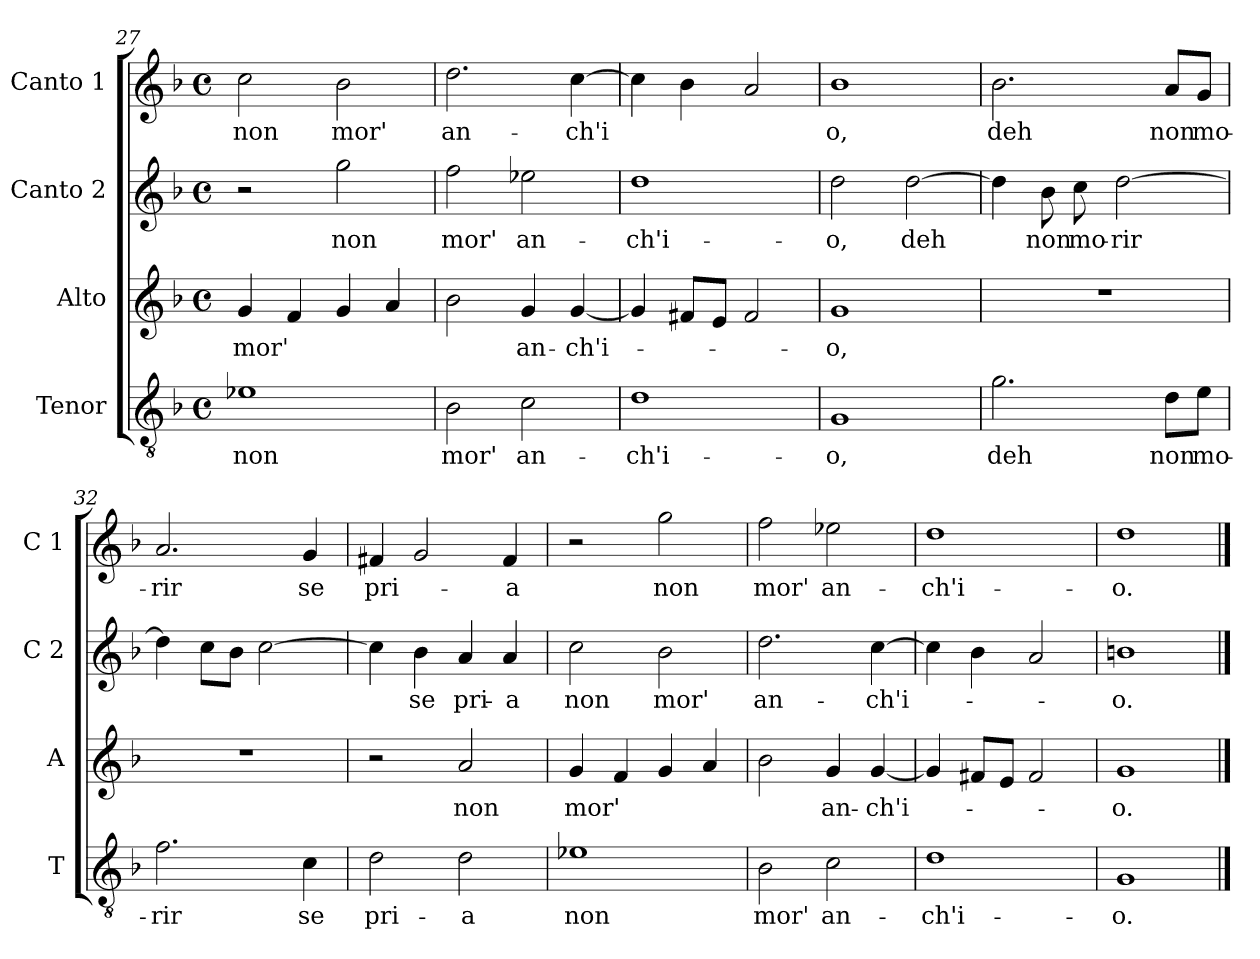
**kern	**text	**kern	**text	**kern	**text	**kern	**text
*part4	*part4	*part3	*part3	*part2	*part2	*part1	*part1
*staff4	*staff4	*staff3	*staff3	*staff2	*staff2	*staff1	*staff1
*I"Tenor	*	*I"Alto	*	*I"Canto 2	*	*I"Canto 1	*
*I'T	*	*I'A	*	*I'C 2	*	*I'C 1	*
*clefGv2	*	*clefG2	*	*clefG2	*	*clefG2	*
*k[b-]	*	*k[b-]	*	*k[b-]	*	*k[b-]	*
*F:	*	*F:	*	*F:	*	*F:	*
*M4/4	*	*M4/4	*	*M4/4	*	*M4/4	*
*met(c)	*	*met(c)	*	*met(c)	*	*met(c)	*
=27	=27	=27	=27	=27	=27	=27	=27
!	!LO:LY:b	!	!LO:LY:b	!	!	!	!LO:LY:b
1e-X	non	4g/	mor'	2r	.	2cc\	non
.	.	4f/	.	.	.	.	.
!	!	!	!	!	!LO:LY:b	!	!LO:LY:b
.	.	4g/	.	2gg\	non	2b-\	mor'
.	.	4a/	.	.	.	.	.
!!LO:LB:g=z
=28	=28	=28	=28	=28	=28	=28	=28
!	!LO:LY:b	!	!	!	!LO:LY:b	!	!LO:LY:b
2B-\	mor'	2b-\	.	2ff\	mor'	2.dd\	an-
!	!LO:LY:b	!	!LO:LY:b	!	!LO:LY:b	!	!
2c\	an-	4g/	an-	2ee-X\	an-	.	.
!	!	!	!LO:LY:b	!	!	!	!LO:LY:b
.	.	[4g/	-ch'i-	.	.	[4cc\	-ch'i
=29	=29	=29	=29	=29	=29	=29	=29
!	!LO:LY:b	!	!	!	!LO:LY:b	!	!
1d	-ch'i-	4g/]	.	1dd	-ch'i-	4cc\]	.
.	.	8f#X/L	.	.	.	4b-\	.
.	.	8e/J	.	.	.	.	.
.	.	2f#/	.	.	.	2a/	.
=30	=30	=30	=30	=30	=30	=30	=30
!	!LO:LY:b	!	!LO:LY:b	!	!LO:LY:b	!	!LO:LY:b
1G	-o,	1g	-o,	2dd\	-o,	1b-	o,
!	!	!	!	!	!LO:LY:b	!	!
.	.	.	.	[2dd\	deh	.	.
=31	=31	=31	=31	=31	=31	=31	=31
!	!LO:LY:b	!	!	!	!	!	!LO:LY:b
2.g\	deh	1r	.	4dd\]	.	2.b-\	deh
!	!	!	!	!	!LO:LY:b	!	!
.	.	.	.	8b-\	non	.	.
!	!	!	!	!	!LO:LY:b	!	!
.	.	.	.	8cc\	mo-	.	.
!	!	!	!	!	!LO:LY:b	!	!
.	.	.	.	[2dd\	-rir	.	.
!	!LO:LY:b	!	!	!	!	!	!LO:LY:b
8d\L	non	.	.	.	.	8a/L	non
!	!LO:LY:b	!	!	!	!	!	!LO:LY:b
8e\J	mo-	.	.	.	.	8g/J	mo-
=32	=32	=32	=32	=32	=32	=32	=32
!	!LO:LY:b	!	!	!	!	!	!LO:LY:b
2.f\	-rir	1r	.	4dd\]	.	2.a/	-rir
.	.	.	.	8cc\L	.	.	.
.	.	.	.	8b-\J	.	.	.
.	.	.	.	[2cc\	.	.	.
!	!LO:LY:b	!	!	!	!	!	!LO:LY:b
4c\	se	.	.	.	.	4g/	se
!!LO:LB:g=z
=33	=33	=33	=33	=33	=33	=33	=33
!	!LO:LY:b	!	!	!	!	!	!LO:LY:b
2d\	pri-	2r	.	4cc\]	.	4f#X/	pri-
!	!	!	!	!	!LO:LY:b	!	!
.	.	.	.	4b-\	se	2g/	.
!	!LO:LY:b	!	!LO:LY:b	!	!LO:LY:b	!	!
2d\	-a	2a/	non	4a/	pri-	.	.
!	!	!	!	!	!LO:LY:b	!	!LO:LY:b
.	.	.	.	4a/	-a	4f#/	-a
=34	=34	=34	=34	=34	=34	=34	=34
!	!LO:LY:b	!	!LO:LY:b	!	!LO:LY:b	!	!
1e-X	non	4g/	mor'	2cc\	non	2r	.
.	.	4f/	.	.	.	.	.
!	!	!	!	!	!LO:LY:b	!	!LO:LY:b
.	.	4g/	.	2b-\	mor'	2gg\	non
.	.	4a/	.	.	.	.	.
=35	=35	=35	=35	=35	=35	=35	=35
!	!LO:LY:b	!	!	!	!LO:LY:b	!	!LO:LY:b
2B-\	mor'	2b-\	.	2.dd\	an-	2ff\	mor'
!	!LO:LY:b	!	!LO:LY:b	!	!	!	!LO:LY:b
2c\	an-	4g/	an-	.	.	2ee-X\	an-
!	!	!	!LO:LY:b	!	!LO:LY:b	!	!
.	.	[4g/	-ch'i-	[4cc\	-ch'i-	.	.
=36	=36	=36	=36	=36	=36	=36	=36
!	!LO:LY:b	!	!	!	!	!	!LO:LY:b
1d	-ch'i-	4g/]	.	4cc\]	.	1dd	-ch'i-
.	.	8f#X/L	.	4b-\	.	.	.
.	.	8e/J	.	.	.	.	.
.	.	2f#/	.	2a/	.	.	.
=37	=37	=37	=37	=37	=37	=37	=37
!	!LO:LY:b	!	!LO:LY:b	!	!LO:LY:b	!	!LO:LY:b
1G	-o.	1g	-o.	1bn	-o.	1dd	-o.
==	==	==	==	==	==	==	==
*-	*-	*-	*-	*-	*-	*-	*-
